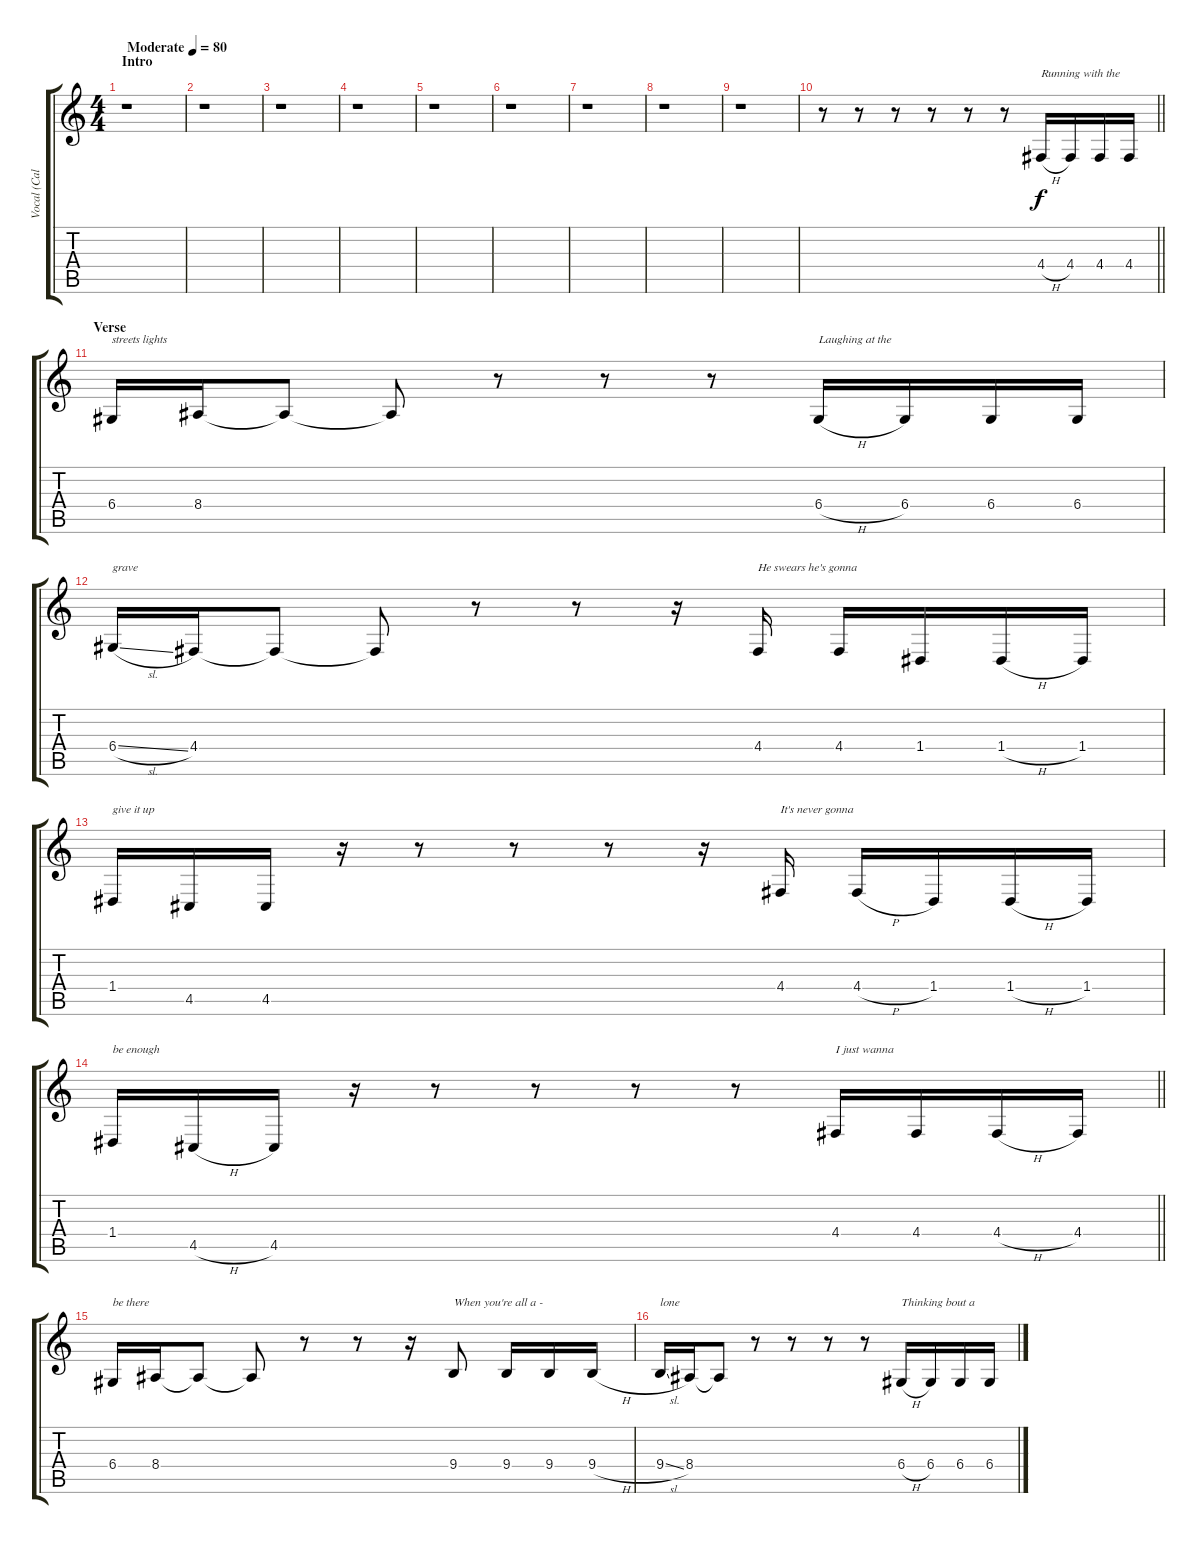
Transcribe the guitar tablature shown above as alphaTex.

\track ("Vocal (Caleb)" "Vocal (Cal") {instrument flute}
\staff {score tabs}
\tuning (E4 B3 G3 D3 A2 E2) {hide}
\ts (4 4)
\section ("" "Intro")
\tempo (80 "Moderate")
\clef g2
\ks c
r.1{dy f instrument flute} |
r.1 |
r.1 |
r.1 |
r.1 |
r.1 |
r.1 |
r.1 |
r.1 |
\barLineRight lightlight
r.8 r.8 r.8 r.8 r.8 r.8 4.4{h}.16{txt "Running with the"} 4.4.16 4.4.16 4.4.16 |
\section ("" "Verse")
6.4.16{txt "streets lights"} 8.4.16 8.4{t}.8 8.4{t}.8 r.8 r.8 r.8 6.4{h}.16{txt "Laughing at the"} 6.4.16 6.4.16 6.4.16 |
6.4{sl}.16{txt "grave"} 4.4.16 4.4{t}.8 4.4{t}.8 r.8 r.8 r.16 4.4.16{txt "He swears he's gonna"} 4.4.16 1.4.16 1.4{h}.16 1.4.16 |
1.4.16{txt "give it up"} 4.5.16 4.5.16 r.16 r.8 r.8 r.8 r.16 4.4.16{txt "It's never gonna"} 4.4{h}.16 1.4.16 1.4{h}.16 1.4.16 |
\barLineRight lightlight
1.4.16{txt "be enough"} 4.5{h}.16 4.5.16 r.16 r.8 r.8 r.8 r.8 4.4.16{txt "I just wanna"} 4.4.16 4.4{h}.16 4.4.16 |
6.4.16{txt "be there"} 8.4.16 8.4{t}.8 8.4{t}.8 r.8 r.8 r.16 9.4.8{txt "When you're all a -"} 9.4.16 9.4.16 9.4{h}.16 |
9.4{sl}.16{txt "lone"} 8.4.16 8.4{t}.8 r.8 r.8 r.8 r.8 6.4{h}.16{txt "Thinking bout a"} 6.4.16 6.4.16 6.4.16
